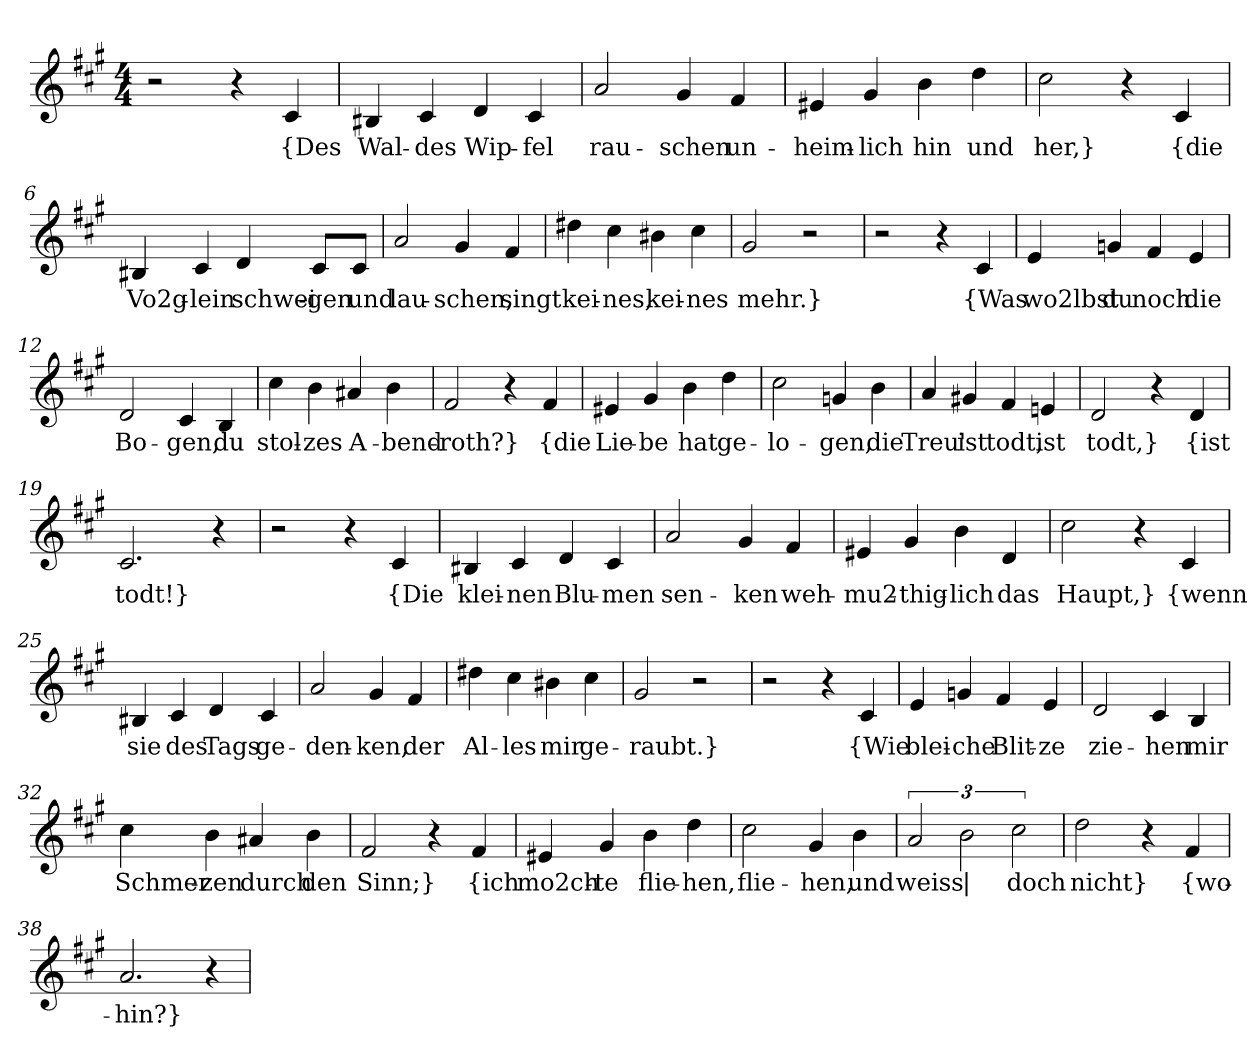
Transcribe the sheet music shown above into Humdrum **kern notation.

**kern	**text
*part1	*part1
*staff1	*staff1
*clefG2	*
*k[f#c#g#]	*
*M4/4	*
=1	=1
2r	.
4r	.
!	!LO:LY:b
4c#/	{Des
=2	=2
!	!LO:LY:b
4B#X/	Wal-
!	!LO:LY:b
4c#/	-des
!	!LO:LY:b
4d/	Wip-
!	!LO:LY:b
4c#/	-fel
=3	=3
!	!LO:LY:b
2a/	rau-
!	!LO:LY:b
4g#/	-schen
!	!LO:LY:b
4f#/	un-
=4	=4
!	!LO:LY:b
4e#X/	-heim-
!	!LO:LY:b
4g#/	lich
!	!LO:LY:b
4b\	hin
!	!LO:LY:b
4dd\	und
=5	=5
!	!LO:LY:b
2cc#\	her,}
4r	.
!	!LO:LY:b
4c#/	{die
!!LO:LB:g=z
=6	=6
!	!LO:LY:b
4B#X/	Vo2g-
!	!LO:LY:b
4c#/	-lein
!	!LO:LY:b
4d/	schwei-
!	!LO:LY:b
8c#/L	-gen
!	!LO:LY:b
8c#/J	und
=7	=7
!	!LO:LY:b
2a/	lau-
!	!LO:LY:b
4g#/	-schen,
!	!LO:LY:b
4f#/	singt
=8	=8
!	!LO:LY:b
4dd#X\	kei-
!	!LO:LY:b
4cc#\	-nes,
!	!LO:LY:b
4b#X\	kei-
!	!LO:LY:b
4cc#\	-nes
=9	=9
!	!LO:LY:b
2g#/	mehr.}
2r	.
=10	=10
2r	.
4r	.
!	!LO:LY:b
4c#/	{Was
!!LO:LB:g=z
=11	=11
!	!LO:LY:b
4e/	wo2lbst
!	!LO:LY:b
4gn/	du
!	!LO:LY:b
4f#/	noch
!	!LO:LY:b
4e/	die
=12	=12
!	!LO:LY:b
2d/	Bo-
!	!LO:LY:b
4c#/	-gen,
!	!LO:LY:b
4B/	du
=13	=13
!	!LO:LY:b
4cc#\	stol-
!	!LO:LY:b
4b\	-zes
!	!LO:LY:b
4a#X/	A-
!	!LO:LY:b
4b\	-bend-
=14	=14
!	!LO:LY:b
2f#/	-roth?}
4r	.
!	!LO:LY:b
4f#/	{die
=15	=15
!	!LO:LY:b
4e#X/	Lie-
!	!LO:LY:b
4g#/	-be
!	!LO:LY:b
4b\	hat
!	!LO:LY:b
4dd\	ge-
!!LO:LB:g=z
=16	=16
!	!LO:LY:b
2cc#\	-lo-
!	!LO:LY:b
4gn/	-gen,
!	!LO:LY:b
4b\	die
=17	=17
!	!LO:LY:b
4a/	Treu'
!	!LO:LY:b
4g#X/	ist
!	!LO:LY:b
4f#/	todt,
!	!LO:LY:b
4en/	ist
=18	=18
!	!LO:LY:b
2d/	todt,}
4r	.
!	!LO:LY:b
4d/	{ist
=19	=19
!	!LO:LY:b
2.c#/	todt!}
4r	.
=20	=20
2r	.
4r	.
!	!LO:LY:b
4c#/	{Die
=21	=21
!	!LO:LY:b
4B#X/	klei-
!	!LO:LY:b
4c#/	-nen
!	!LO:LY:b
4d/	Blu-
!	!LO:LY:b
4c#/	-men
=22	=22
!	!LO:LY:b
2a/	sen-
!	!LO:LY:b
4g#/	-ken
!	!LO:LY:b
4f#/	weh-
!!LO:LB:g=z
=23	=23
!	!LO:LY:b
4e#X/	-mu2-
!	!LO:LY:b
4g#/	thig-
!	!LO:LY:b
4b\	-lich
!	!LO:LY:b
4d/	das
=24	=24
!	!LO:LY:b
2cc#\	Haupt,}
4r	.
!	!LO:LY:b
4c#/	{wenn
=25	=25
!	!LO:LY:b
4B#X/	sie
!	!LO:LY:b
4c#/	des
!	!LO:LY:b
4d/	Tags
!	!LO:LY:b
4c#/	ge-
=26	=26
!	!LO:LY:b
2a/	-den-
!	!LO:LY:b
4g#/	-ken,
!	!LO:LY:b
4f#/	der
=27	=27
!	!LO:LY:b
4dd#X\	Al-
!	!LO:LY:b
4cc#\	-les
!	!LO:LY:b
4b#X\	mir
!	!LO:LY:b
4cc#\	ge-
=28	=28
!	!LO:LY:b
2g#/	-raubt.}
2r	.
!!LO:LB:g=z
=29	=29
2r	.
4r	.
!	!LO:LY:b
4c#/	{Wie
=30	=30
!	!LO:LY:b
4e/	blei-
!	!LO:LY:b
4gn/	-che
!	!LO:LY:b
4f#/	Blit-
!	!LO:LY:b
4e/	-ze
=31	=31
!	!LO:LY:b
2d/	zie-
!	!LO:LY:b
4c#/	-hen
!	!LO:LY:b
4B/	mir
=32	=32
!	!LO:LY:b
4cc#\	Schmer-
!	!LO:LY:b
4b\	-zen
!	!LO:LY:b
4a#X/	durch
!	!LO:LY:b
4b\	den
=33	=33
!	!LO:LY:b
2f#/	Sinn;}
4r	.
!	!LO:LY:b
4f#/	{ich
!!LO:LB:g=z
=34	=34
!	!LO:LY:b
4e#X/	mo2ch-
!	!LO:LY:b
4g#/	-te
!	!LO:LY:b
4b\	flie-
!	!LO:LY:b
4dd\	-hen,
=35	=35
!	!LO:LY:b
2cc#\	flie-
!	!LO:LY:b
4g#/	-hen,
!	!LO:LY:b
4b\	und
=36	=36
!	!LO:LY:b
3a/	weiss
!	!LO:LY:b
3b\	|
!	!LO:LY:b
3cc#\	doch
=37	=37
!	!LO:LY:b
2dd\	nicht}
4r	.
!	!LO:LY:b
4f#/	{wo-
=38	=38
!	!LO:LY:b
2.a/	hin?}
4r	.
=	=
*-	*-
